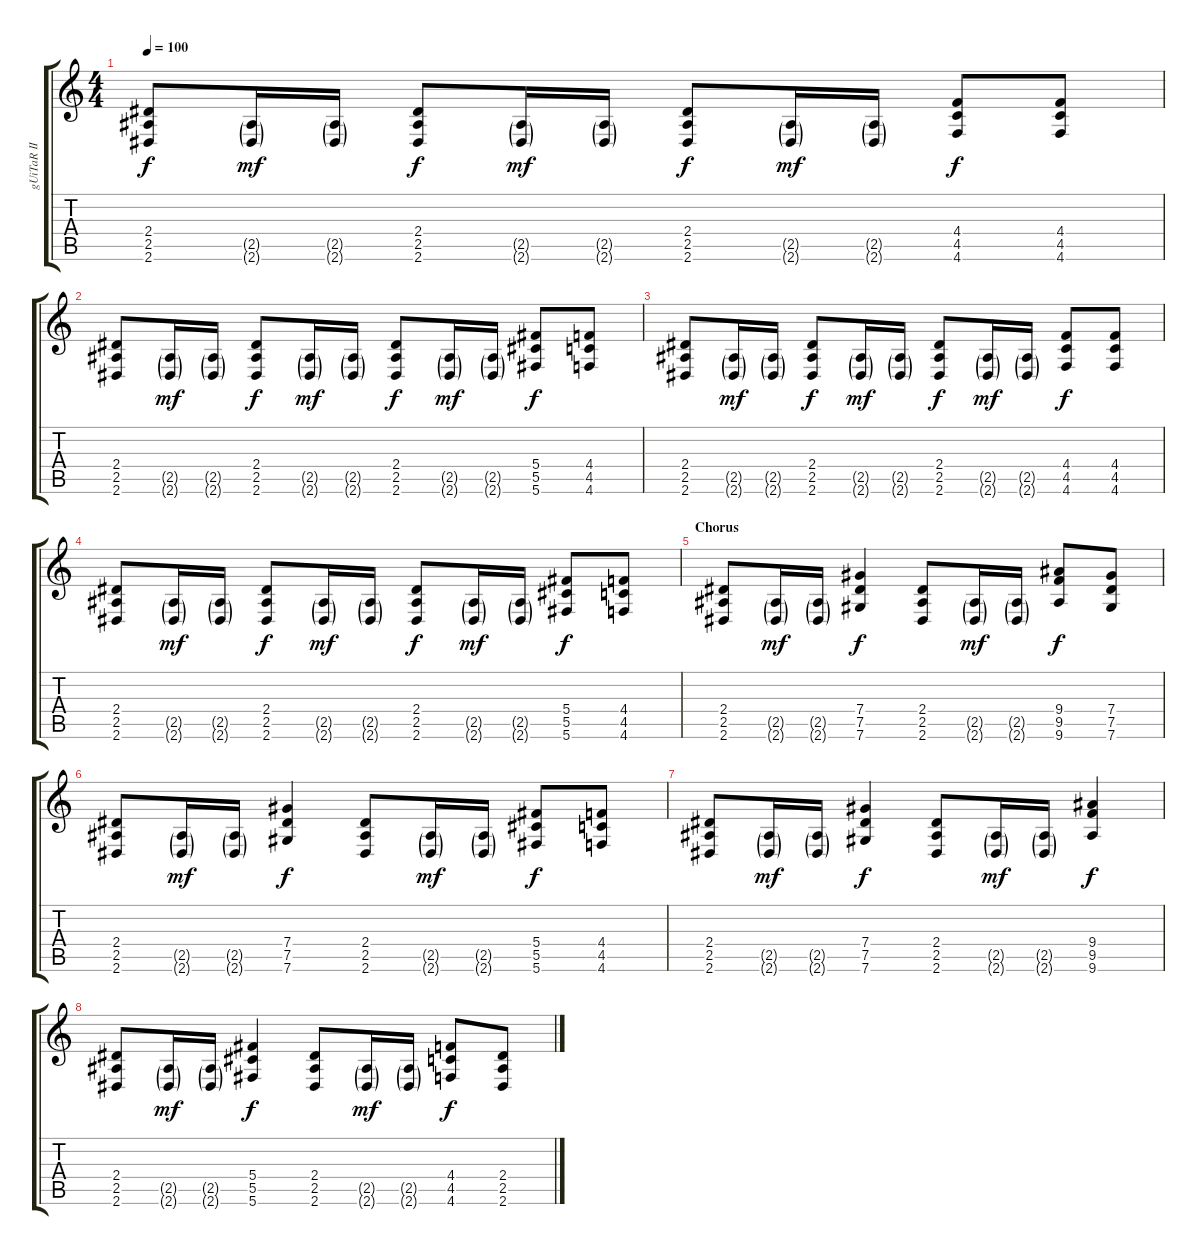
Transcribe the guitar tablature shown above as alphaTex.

\track ("gUiTaR II" "gUiTaR II") {instrument overdrivenguitar}
\staff {score tabs}
\tuning (Eb4 Bb3 Gb3 Db3 Ab2 Db2) {hide}
\ts (4 4)
\tempo 100
\clef g2
\ks c
(2.4 2.5 2.6).8{dy f} (2.5{g} 2.6{g}).16{dy mf} (2.5{g} 2.6{g}).16 (2.4 2.5 2.6).8{dy f} (2.5{g} 2.6{g}).16{dy mf} (2.5{g} 2.6{g}).16 (2.4 2.5 2.6).8{dy f} (2.5{g} 2.6{g}).16{dy mf} (2.5{g} 2.6{g}).16 (4.4 4.5 4.6).8{dy f} (4.4 4.5 4.6).8 |
(2.4 2.5 2.6).8 (2.5{g} 2.6{g}).16{dy mf} (2.5{g} 2.6{g}).16 (2.4 2.5 2.6).8{dy f} (2.5{g} 2.6{g}).16{dy mf} (2.5{g} 2.6{g}).16 (2.4 2.5 2.6).8{dy f} (2.5{g} 2.6{g}).16{dy mf} (2.5{g} 2.6{g}).16 (5.4 5.5 5.6).8{dy f} (4.4 4.5 4.6).8 |
(2.4 2.5 2.6).8 (2.5{g} 2.6{g}).16{dy mf} (2.5{g} 2.6{g}).16 (2.4 2.5 2.6).8{dy f} (2.5{g} 2.6{g}).16{dy mf} (2.5{g} 2.6{g}).16 (2.4 2.5 2.6).8{dy f} (2.5{g} 2.6{g}).16{dy mf} (2.5{g} 2.6{g}).16 (4.4 4.5 4.6).8{dy f} (4.4 4.5 4.6).8 |
(2.4 2.5 2.6).8 (2.5{g} 2.6{g}).16{dy mf} (2.5{g} 2.6{g}).16 (2.4 2.5 2.6).8{dy f} (2.5{g} 2.6{g}).16{dy mf} (2.5{g} 2.6{g}).16 (2.4 2.5 2.6).8{dy f} (2.5{g} 2.6{g}).16{dy mf} (2.5{g} 2.6{g}).16 (5.4 5.5 5.6).8{dy f} (4.4 4.5 4.6).8 |
\section ("" "Chorus")
(2.4 2.5 2.6).8 (2.5{g} 2.6{g}).16{dy mf} (2.5{g} 2.6{g}).16 (7.4 7.5 7.6).4{dy f} (2.4 2.5 2.6).8 (2.5{g} 2.6{g}).16{dy mf} (2.5{g} 2.6{g}).16 (9.4 9.5 9.6).8{dy f} (7.4 7.5 7.6).8 |
(2.4 2.5 2.6).8 (2.5{g} 2.6{g}).16{dy mf} (2.5{g} 2.6{g}).16 (7.4 7.5 7.6).4{dy f} (2.4 2.5 2.6).8 (2.5{g} 2.6{g}).16{dy mf} (2.5{g} 2.6{g}).16 (5.4 5.5 5.6).8{dy f} (4.4 4.5 4.6).8 |
(2.4 2.5 2.6).8 (2.5{g} 2.6{g}).16{dy mf} (2.5{g} 2.6{g}).16 (7.4 7.5 7.6).4{dy f} (2.4 2.5 2.6).8 (2.5{g} 2.6{g}).16{dy mf} (2.5{g} 2.6{g}).16 (9.4 9.5 9.6).4{dy f} |
(2.4 2.5 2.6).8 (2.5{g} 2.6{g}).16{dy mf} (2.5{g} 2.6{g}).16 (5.4 5.5 5.6).4{dy f} (2.4 2.5 2.6).8 (2.5{g} 2.6{g}).16{dy mf} (2.5{g} 2.6{g}).16 (4.4 4.5 4.6).8{dy f} (2.4 2.5 2.6).8
